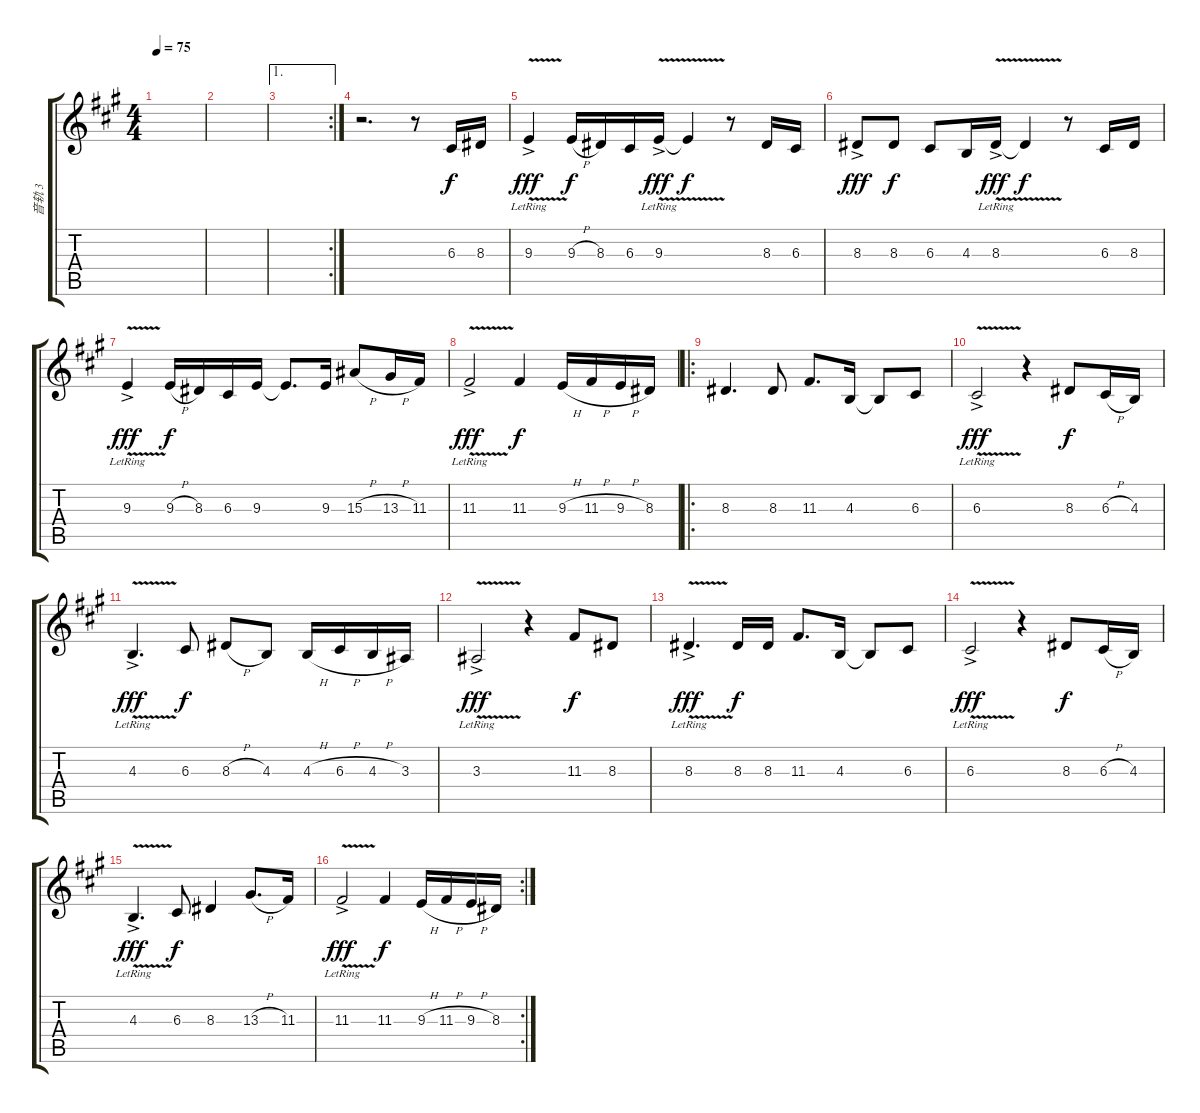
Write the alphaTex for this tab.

\track ("音轨 3" "音轨 3") {instrument acousticgrandpiano}
\staff {score tabs}
\tuning (E4 B3 G3 D3 A2 E2) {hide}
\ts (4 4)
\tempo 75
\clef g2
\ks a
|
|
\ae 1
\rc 2
|
r.2{d} r.8 6.3.16{dy f} 8.3.16 |
9.3{v ac lr}.4{dy fff} 9.3{h}.16{dy f} 8.3.16 6.3.16 9.3{v ac lr}.16{dy fff} 9.3{t}.4{dy f} r.8 8.3.16 6.3.16 |
8.3{ac}.8{dy fff} 8.3.8{dy f} 6.3.8 4.3.16 8.3{v ac lr}.16{dy fff} 8.3{t}.4{dy f} r.8 6.3.16 8.3.16 |
9.3{v ac lr}.4{dy fff} 9.3{h}.16{dy f} 8.3.16 6.3.16 9.3.16 9.3{t}.8{d} 9.3.16 15.3{h}.8 13.3{h}.16 11.3.16 |
11.3{v ac lr}.2{dy fff} 11.3.4{dy f} 9.3{h}.16 11.3{h}.16 9.3{h}.16 8.3.16 |
\ro
8.3.4{d} 8.3.8 11.3.8{d} 4.3.16 4.3{t}.8 6.3.8 |
6.3{v ac lr}.2{dy fff} r.4 8.3.8{dy f} 6.3{h}.16 4.3.16 |
4.3{v ac lr}.4{d dy fff} 6.3.8{dy f} 8.3{h}.8 4.3.8 4.3{h}.16 6.3{h}.16 4.3{h}.16 3.3.16 |
3.3{v ac lr}.2{dy fff} r.4 11.3.8{dy f} 8.3.8 |
8.3{v ac lr}.4{d dy fff} 8.3.16{dy f} 8.3.16 11.3.8{d} 4.3.16 4.3{t}.8 6.3.8 |
6.3{v ac lr}.2{dy fff} r.4 8.3.8{dy f} 6.3{h}.16 4.3.16 |
4.3{v ac lr}.4{d dy fff} 6.3.8{dy f} 8.3.4 13.3{h}.8{d} 11.3.16 |
\rc 2
11.3{v ac lr}.2{dy fff} 11.3.4{dy f} 9.3{h}.16 11.3{h}.16 9.3{h}.16 8.3.16
